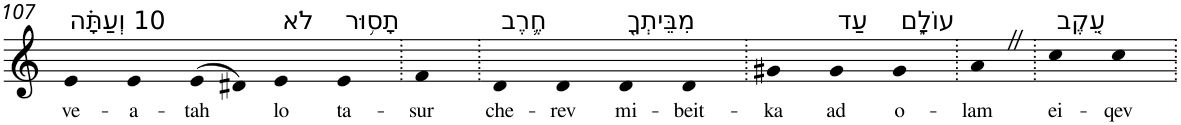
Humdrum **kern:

**kern	**text
*part1	*part1
*staff1	*staff1
*I"Piano	*
*I'Pno	*
!!LO:PB:g=z
*clefG2	*
*k[]	*
=107	=107
!LO:TX:a:t=10 וְעַתָּ֗ה	!
!	!LO:LY:b
4e	ve-
!	!LO:LY:b
4e	-a-
!	!LO:LY:b
(>8e	-tah
8d#X)	.
!LO:TX:a:t=לֹא	!
!	!LO:LY:b
4e	lo
!LO:TX:a:t=תָס֥וּר	!
!	!LO:LY:b
4e	ta-
=108.	=108.
!	!LO:LY:b
4f	-sur
=109.	=109.
!LO:TX:a:t=חֶ֛רֶב	!
!	!LO:LY:b
4d	che-
!	!LO:LY:b
4d	-rev
!LO:TX:a:t=מִבֵּיתְךָ֖	!
!	!LO:LY:b
4d	mi-
!	!LO:LY:b
4d	-beit-
=110.	=110.
!	!LO:LY:b
4g#X	-ka
!LO:TX:a:t=עַד	!
!	!LO:LY:b
4g#	ad
!LO:TX:a:t=עוֹלָ֑ם	!
!	!LO:LY:b
4g#	o-
=111.	=111.
!	!LO:LY:b
4aZ	-lam
=112.	=112.
!LO:TX:a:t=עֵ֚קֶב	!
!	!LO:LY:b
4cc	ei-
!	!LO:LY:b
4cc	-qev
=.	=.
*-	*-
